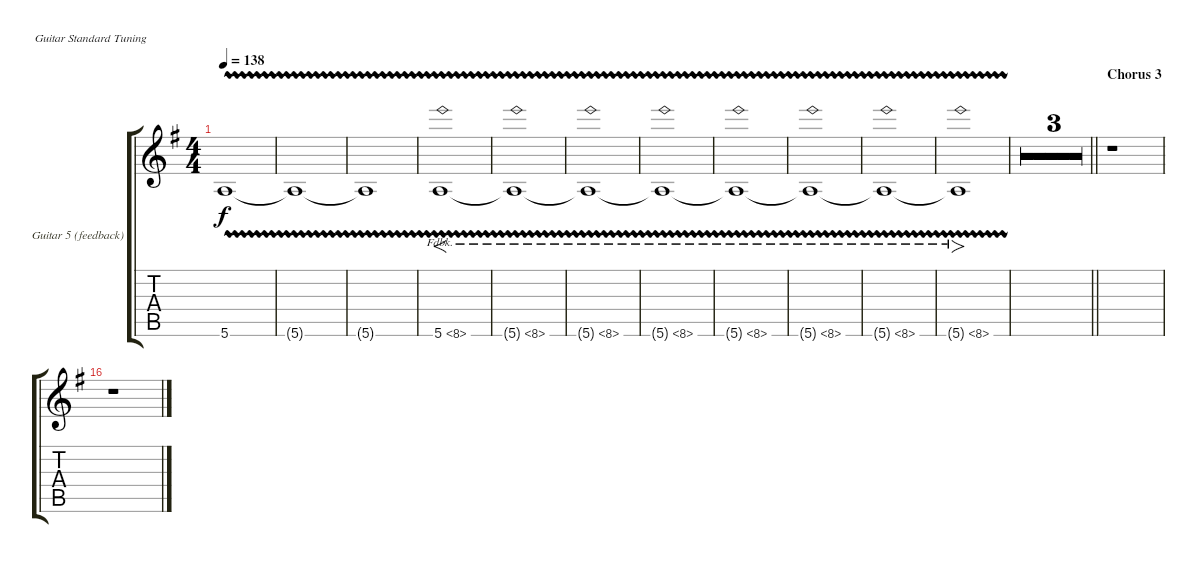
\defaultSystemsLayout 4
\bracketExtendMode groupsimilarinstruments
\useSystemSignSeparator
\multiBarRest
\multiTrackTrackNamePolicy allsystems
\firstSystemTrackNameMode fullname
\firstSystemTrackNameOrientation horizontal
\otherSystemsTrackNameOrientation horizontal
\defaultBarNumberDisplay FirstOfSystem
\track ("Guitar 5 (feedback)" "Gtr. 5") {multiBarRest instrument overdrivenguitar}
\staff {score tabs}
\tuning (E4 B3 G3 D3 A2 E2)
\ts (4 4)
\tempo 138
\clef g2
\ks g
5.6{vw t}.1{dy f} |
5.6{vw t}.1 |
5.6{vw t}.1 |
5.6{fh 3 vw}.1{f} |
5.6{fh 3 vw t}.1 |
5.6{fh 3 vw t}.1 |
5.6{fh 3 vw t}.1 |
5.6{fh 3 vw t}.1 |
5.6{fh 3 vw t}.1 |
5.6{fh 3 vw t}.1 |
5.6{fh 3 vw t}.1{fo} |
\barLineRight lightlight
r.1 |
r.1 |
\barLineRight lightlight
r.1 |
\section ("" "Chorus 3")
r.1 |
r.1
